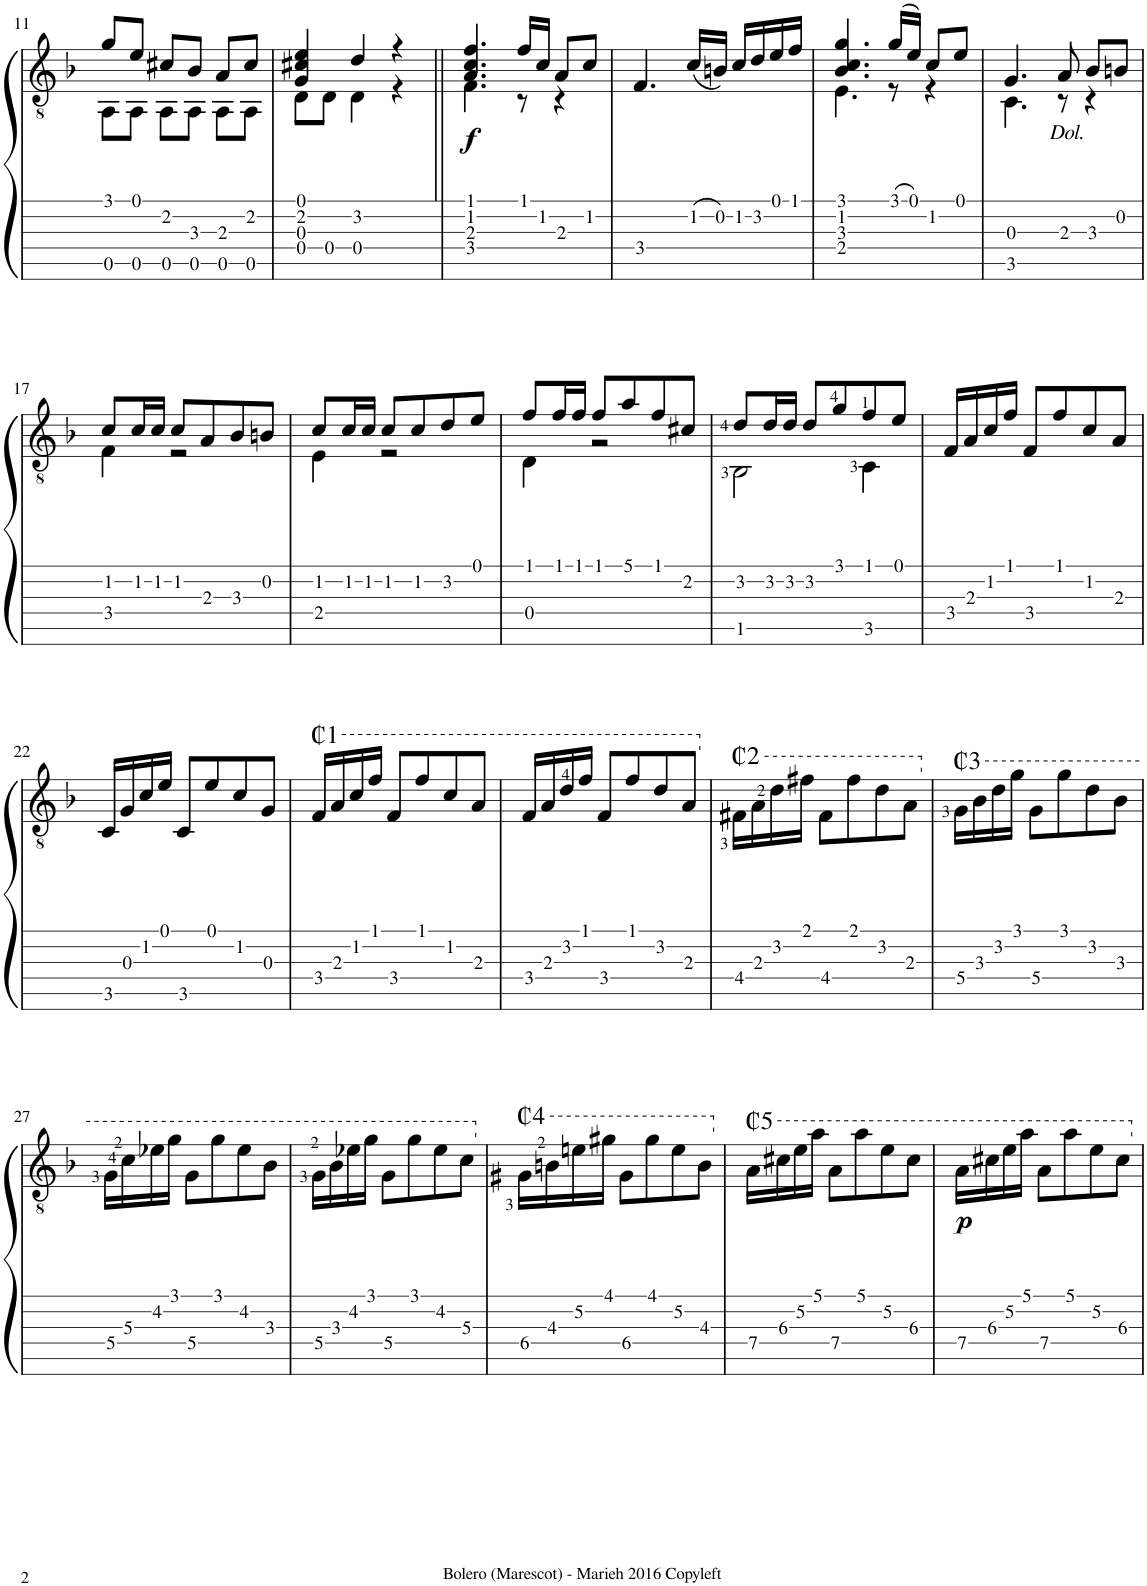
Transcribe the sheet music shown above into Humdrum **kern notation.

**kern	**kern	**dynam
*part2	*part1	*part1
*staff2	*staff1	*staff1
*I"Guitare classique [Tablature]	*I"Guitare classique	*
!!LO:PB:g=z
*	*clefGv2	*
*k[b-]	*k[b-]	*
*M3/4	*M3/4	*
=11	=11	=11
*^	*^	*
8gL	8AAL	8g/L	8AA\L	.
8eJ	8AAJ	8e/J	8AA\J	.
8c#XL	8AAL	8c#X/L	8AA\L	.
8B-J	8AAJ	8B-/J	8AA\J	.
8AL	8AAL	8A/L	8AA\L	.
8c#J	8AAJ	8c#/J	8AA\J	.
=12	=12	=12	=12	=12
4G 4c#X 4e	8DL	4G/ 4c#X/ 4e/	8D\L	.
.	8DJ	.	8D\J	.
4d	4D	4d/	4D\	.
4r	4r	4r	4r	.
=13||	=13||	=13||	=13||	=13||
!	!	!	!	!LO:DY:b
4.A 4.c 4.f	4.F	4.A/ 4.c/ 4.f/	4.F\	f
16fLL	8r	16f/LL	8r	.
16cJJ	.	16c/JJ	.	.
8AL	4r	8A/L	4r	.
8cJ	.	8c/J	.	.
*v	*v	*	*	*
*	*v	*v	*
=14	=14	=14
4.F	4.F/	.
(16cLL	(16c/LL	.
16BnJJ)	16Bn/JJ)	.
16cLL	16c/LL	.
16dJ	16d/	.
16eL	16e/	.
16fJJ	16f/JJ	.
=15	=15	=15
*^	*^	*
4.B- 4.c 4.g	4.E	4.B-/ 4.c/ 4.g/	4.E\	.
(16gLL	8r	(16g/LL	8r	.
16eJJ)	.	16e/JJ)	.	.
8cL	4r	8c/L	4r	.
8eJ	.	8e/J	.	.
=16	=16	=16	=16	=16
4.G	4.C	4.G/	4.C\	.
!	!	!	!	!LO:DY:b
8A	8r	8A/	8r	other-dynamics
8B-L	4r	8B-/L	4r	.
8BnJ	.	8Bn/J	.	.
!!LO:LB:g=z	!!
=17	=17	=17	=17	=17
8cL	4F	8c/L	4F\	.
16cL	.	16c/L	.	.
16cJJ	.	16c/JJ	.	.
8cL	2r	8c/L	2r	.
8AJ	.	8A/	.	.
8B-L	.	8B-/	.	.
8BnJ	.	8Bn/J	.	.
=18	=18	=18	=18	=18
8cL	4E	8c/L	4E\	.
16cL	.	16c/L	.	.
16cJJ	.	16c/JJ	.	.
8cL	2r	8c/L	2r	.
8cJ	.	8c/	.	.
8dL	.	8d/	.	.
8eJ	.	8e/J	.	.
=19	=19	=19	=19	=19
8fL	4D	8f/L	4D\	.
16fL	.	16f/L	.	.
16fJJ	.	16f/JJ	.	.
8fL	2r	8f/L	2r	.
8aJ	.	8a/	.	.
8fL	.	8f/	.	.
8c#XJ	.	8c#X/J	.	.
=20	=20	=20	=20	=20
8dL	2BB-	8d/L	2BB-\	.
16dL	.	16d/L	.	.
16dJJ	.	16d/JJ	.	.
8dL	.	8d/L	.	.
8gJ	.	8g/	.	.
8fL	4C	8f/	4C\	.
8eJ	.	8e/J	.	.
*v	*v	*	*	*
*	*v	*v	*
=21	=21	=21
16FLL	16F/LL	.
16AJ	16A/	.
16cL	16c/	.
16fJJ	16f/JJ	.
8FL	8F/L	.
8fJ	8f/	.
8cL	8c/	.
8AJ	8A/J	.
!!LO:LB:g=z
=22	=22	=22
16CLL	16C/LL	.
16GJ	16G/	.
16cL	16c/	.
16eJJ	16e/JJ	.
8CL	8C/L	.
8eJ	8e/	.
8cL	8c/	.
8GJ	8G/J	.
=23	=23	=23
!	!LO:TX:a:t=₵1	!
16FLL	16F/LL	.
16AJ	16A/	.
16cL	16c/	.
16fJJ	16f/JJ	.
8FL	8F/L	.
8fJ	8f/	.
8cL	8c/	.
8AJ	8A/J	.
=24	=24	=24
16FLL	16F/LL	.
16AJ	16A/	.
16dL	16d/	.
16fJJ	16f/JJ	.
8FL	8F/L	.
8fJ	8f/	.
8dL	8d/	.
8AJ	8A/J	.
=25	=25	=25
!	!LO:TX:a:t=₵2	!
16F#XLL	16F#X\LL	.
16AJ	16A\	.
16dL	16d\	.
16f#XJJ	16f#X\JJ	.
8F#L	8F#\L	.
8f#J	8f#\	.
8dL	8d\	.
8AJ	8A\J	.
=26	=26	=26
!	!LO:TX:a:t=₵3	!
16GLL	16G\LL	.
16B-J	16B-\	.
16dL	16d\	.
16gJJ	16g\JJ	.
8GL	8G\L	.
8gJ	8g\	.
8dL	8d\	.
8B-J	8B-\J	.
!!LO:LB:g=z
=27	=27	=27
16GLL	16G\LL	.
16cJ	16c\	.
16e-XL	16e-X\	.
16gJJ	16g\JJ	.
8GL	8G\L	.
8gJ	8g\	.
8e-L	8e-\	.
8B-J	8B-\J	.
=28	=28	=28
16GLL	16G\LL	.
16B-J	16B-\	.
16e-XL	16e-X\	.
16gJJ	16g\JJ	.
8GL	8G\L	.
8gJ	8g\	.
8e-L	8e-\	.
8cJ	8c\J	.
=29	=29	=29
!	!LO:TX:a:t=₵4	!
16G#XLL	16G#X\LL	.
16BnJ	16Bn\	.
16enL	16en\	.
16g#XJJ	16g#X\JJ	.
8G#L	8G#\L	.
8g#J	8g#\	.
8eL	8e\	.
8BJ	8B\J	.
=30	=30	=30
!	!LO:TX:a:t=₵5	!
16ALL	16A\LL	.
16c#XJ	16c#X\	.
16eL	16e\	.
16aJJ	16a\JJ	.
8AL	8A\L	.
8aJ	8a\	.
8eL	8e\	.
8c#J	8c#\J	.
=31	=31	=31
!	!	!LO:DY:b
16ALL	16A\LL	p
16c#XJ	16c#X\	.
16eL	16e\	.
16aJJ	16a\JJ	.
8AL	8A\L	.
8aJ	8a\	.
8eL	8e\	.
8c#J	8c#\J	.
=	=	=
*-	*-	*-
